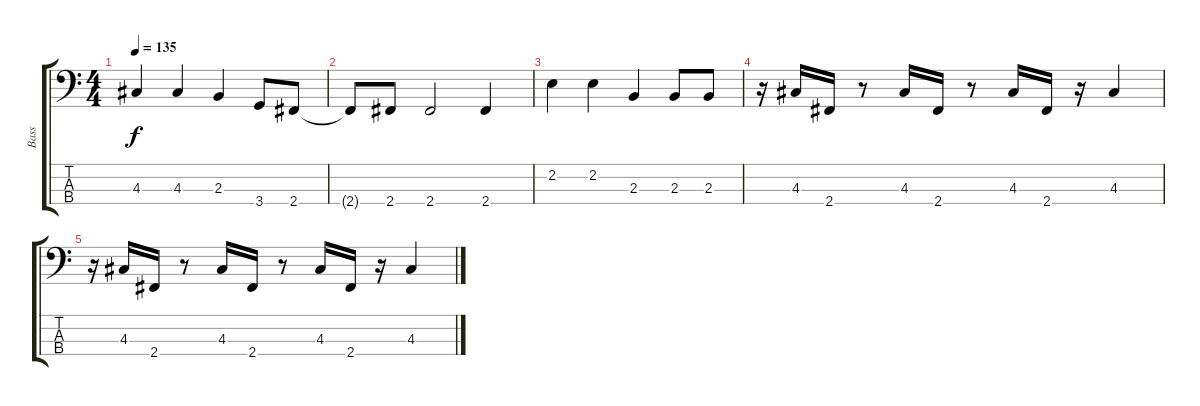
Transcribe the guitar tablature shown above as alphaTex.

\track ("Bass" "Bass") {instrument electricbassfinger}
\staff {score tabs}
\tuning (G2 D2 A1 E1) {hide}
\ts (4 4)
\tempo 135
\clef f4
\ks c
4.3.4{dy f} 4.3.4 2.3.4 3.4.8 2.4.8 |
2.4{t}.8 2.4.8 2.4.2 2.4.4 |
2.2.4 2.2.4 2.3.4 2.3.8 2.3.8 |
r.16 4.3.16 2.4.16 r.8 4.3.16 2.4.16 r.8 4.3.16 2.4.16 r.16 4.3.4 |
r.16 4.3.16 2.4.16 r.8 4.3.16 2.4.16 r.8 4.3.16 2.4.16 r.16 4.3.4
